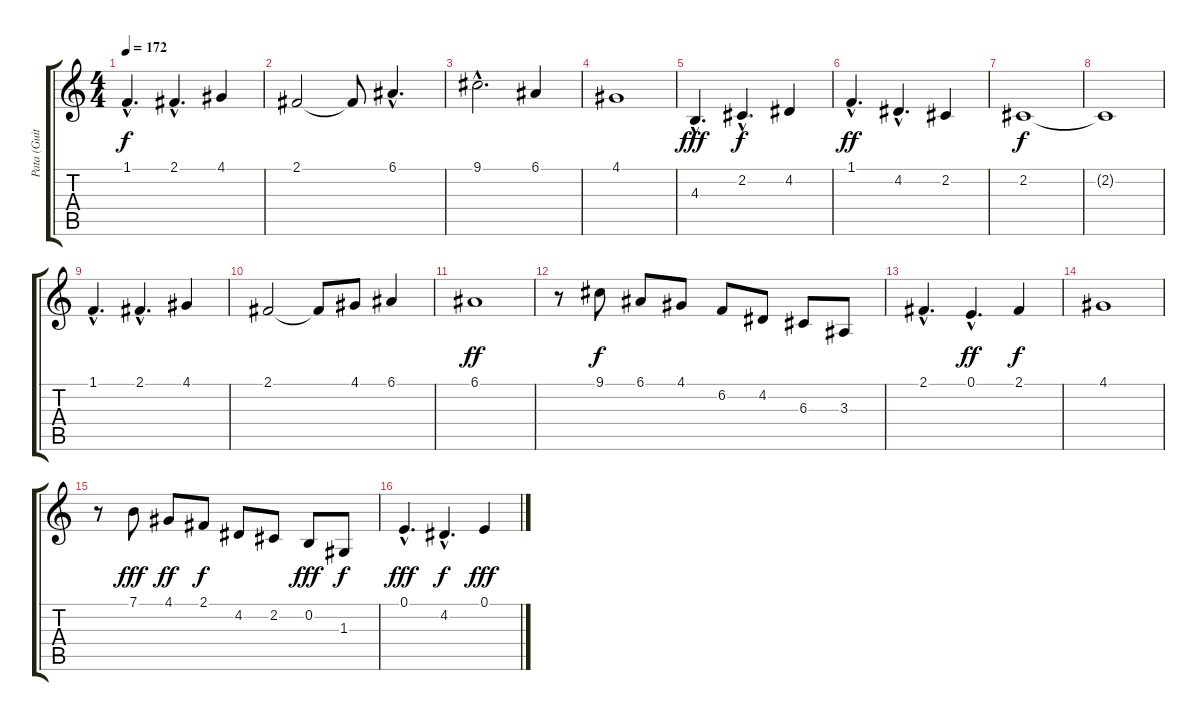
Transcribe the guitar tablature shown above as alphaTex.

\track ("Pata (Guitar One)" "Pata (Guit") {instrument brightacousticpiano}
\staff {score tabs}
\tuning (E4 B3 G3 D3 A2 E2) {hide}
\ts (4 4)
\tempo 172
\clef g2
\ks c
1.1{hac}.4{d dy f} 2.1{hac}.4{d} 4.1.4 |
2.1.2 2.1{t}.8 6.1{hac}.4{d} |
9.1{hac}.2{d} 6.1.4 |
4.1.1 |
4.3{hac}.4{d dy fff} 2.2{hac}.4{d dy f} 4.2.4 |
1.1{hac}.4{d dy ff} 4.2{hac}.4{d} 2.2.4 |
2.2.1{dy f} |
2.2{t}.1 |
1.1{hac}.4{d} 2.1{hac}.4{d} 4.1.4 |
2.1.2 2.1{t}.8 4.1.8 6.1.4 |
6.1.1{dy ff} |
r.8 9.1.8{dy f} 6.1.8 4.1.8 6.2.8 4.2.8 6.3.8 3.3.8 |
2.1{hac}.4{d volume 16 instrument brightacousticpiano} 0.1{hac}.4{d dy ff} 2.1.4{dy f} |
4.1.1 |
r.8 7.1.8{dy fff} 4.1.8{dy ff} 2.1.8{dy f} 4.2.8 2.2.8 0.2.8{dy fff} 1.3.8{dy f} |
0.1{hac}.4{d dy fff} 4.2{hac}.4{d dy f} 0.1.4{dy fff}
